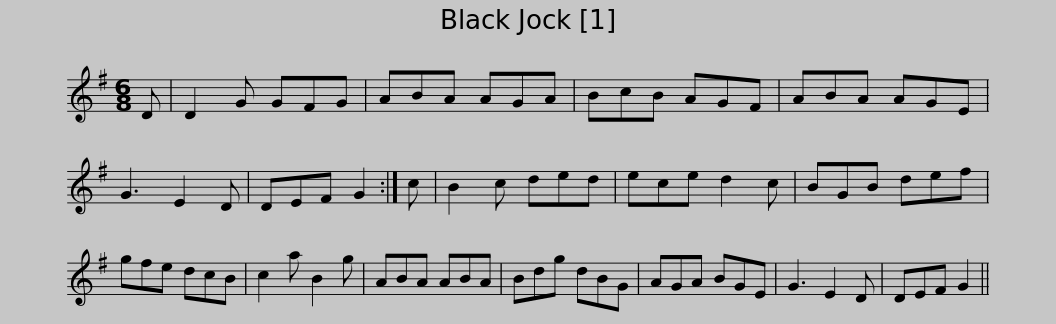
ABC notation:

X:1
L:1/8
M:6/8
I:linebreak $
K:G
V:1 treble
V:1
 D | D2 G GFG | ABA AGA | BcB AGF | ABA AGE | %5
 G3 E2 D | DEF G2 :| c | B2 c ded |$ ece d2 c | %10
 BGB def | gfe dcB | c2 a B2 g | ABA ABA | Bdg dBG | %15
 AGA BGE | G3 E2 D |$ DEF G2 || %18
